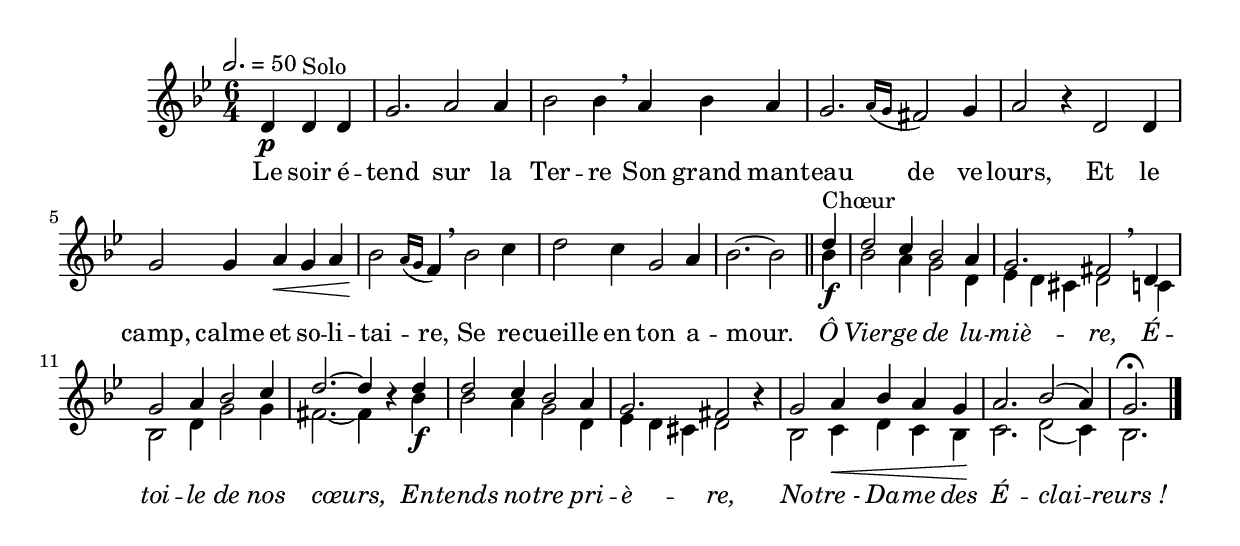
\version "2.16"
\include "italiano.ly"

\header {
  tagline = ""
  composer = ""
}

MetriqueArmure = {
  \tempo 2.=50
  \time 6/4
  \key sib \major
}

italique = { \override Score . LyricText #'font-shape = #'italic }

roman = { \override Score . LyricText #'font-shape = #'roman }

MusiqueCouplet = \relative do' {
  \partial 2. re4\p re^"Solo" re
  sol2. la2 la4
  sib2 sib4 \breathe
  la4 sib la
  sol2. \acciaccatura {la16[ sol]} fad2 sol4
  la2 r4 re,2 re4
  sol2 sol4 la\< sol la
  sib2\! \acciaccatura {la16[ sol]} fa4 \breathe sib2 do4
  re2 do4 sol2 la4
  sib2. ~ sib2 \bar "||"
}

MusiqueRefrainI = \relative do'' {
  re4\f^"Chœur"
  re2 do4 sib2 la4
  sol2. fad2 \breathe re4
  sol2 la4 sib2 do4
  re2.~ re4 \oneVoice r \voiceOne re\f
  re2 do4 sib2 la4
  sol2. fad2 \oneVoice r4 \voiceOne
  sol2 la4\< sib la sol\!
  la2. sib2( la4)
  sol2.\fermata \bar "|."
}

MusiqueRefrainII = \relative do'' {
  sib4
  sib2 la4 sol2 re4
  mib4 re dod re2 do4
  sib2 re4 sol2 sol4
  fad2.~ fad4 s sib4
  sib2 la4 sol2 re4
  mib4 re dod re2 s4
  sib2 do4 re do sib
  do2. re2( do4)
  sib2.
}

ParolesCouplet = \lyricmode {
  Le soir é -- tend sur la Ter -- re
  Son grand man -- teau de ve -- lours,
  Et le camp, calme et so -- li -- tai -- re,
  Se re -- cueille en ton a -- mour.
}

ParolesRefrain = \lyricmode {
  \italique
  Ô Vier -- ge de lu -- miè -- re,
  É -- toi -- le de nos cœurs,
  En -- tends no -- tre pri -- è -- re,
  No -- tre_- Da -- me des É -- clai -- reurs_!
}

\score{
  <<
    \new Staff <<
      \set Staff.midiInstrument = "flute"
      \set Staff.autoBeaming = ##f
      \new Voice = "couplet" {
        \override Score.PaperColumn #'keep-inside-line = ##t
        \MetriqueArmure
        \MusiqueCouplet
        \voiceOne
        \MusiqueRefrainI
      }
        \new Voice = "refrainII" {
          s4*50
          \voiceTwo
          \MusiqueRefrainII
        }
    >>
    \new Lyrics \lyricsto couplet {
      \ParolesCouplet
      \ParolesRefrain
    }
  >>
  \layout{}
  \midi{}
}
